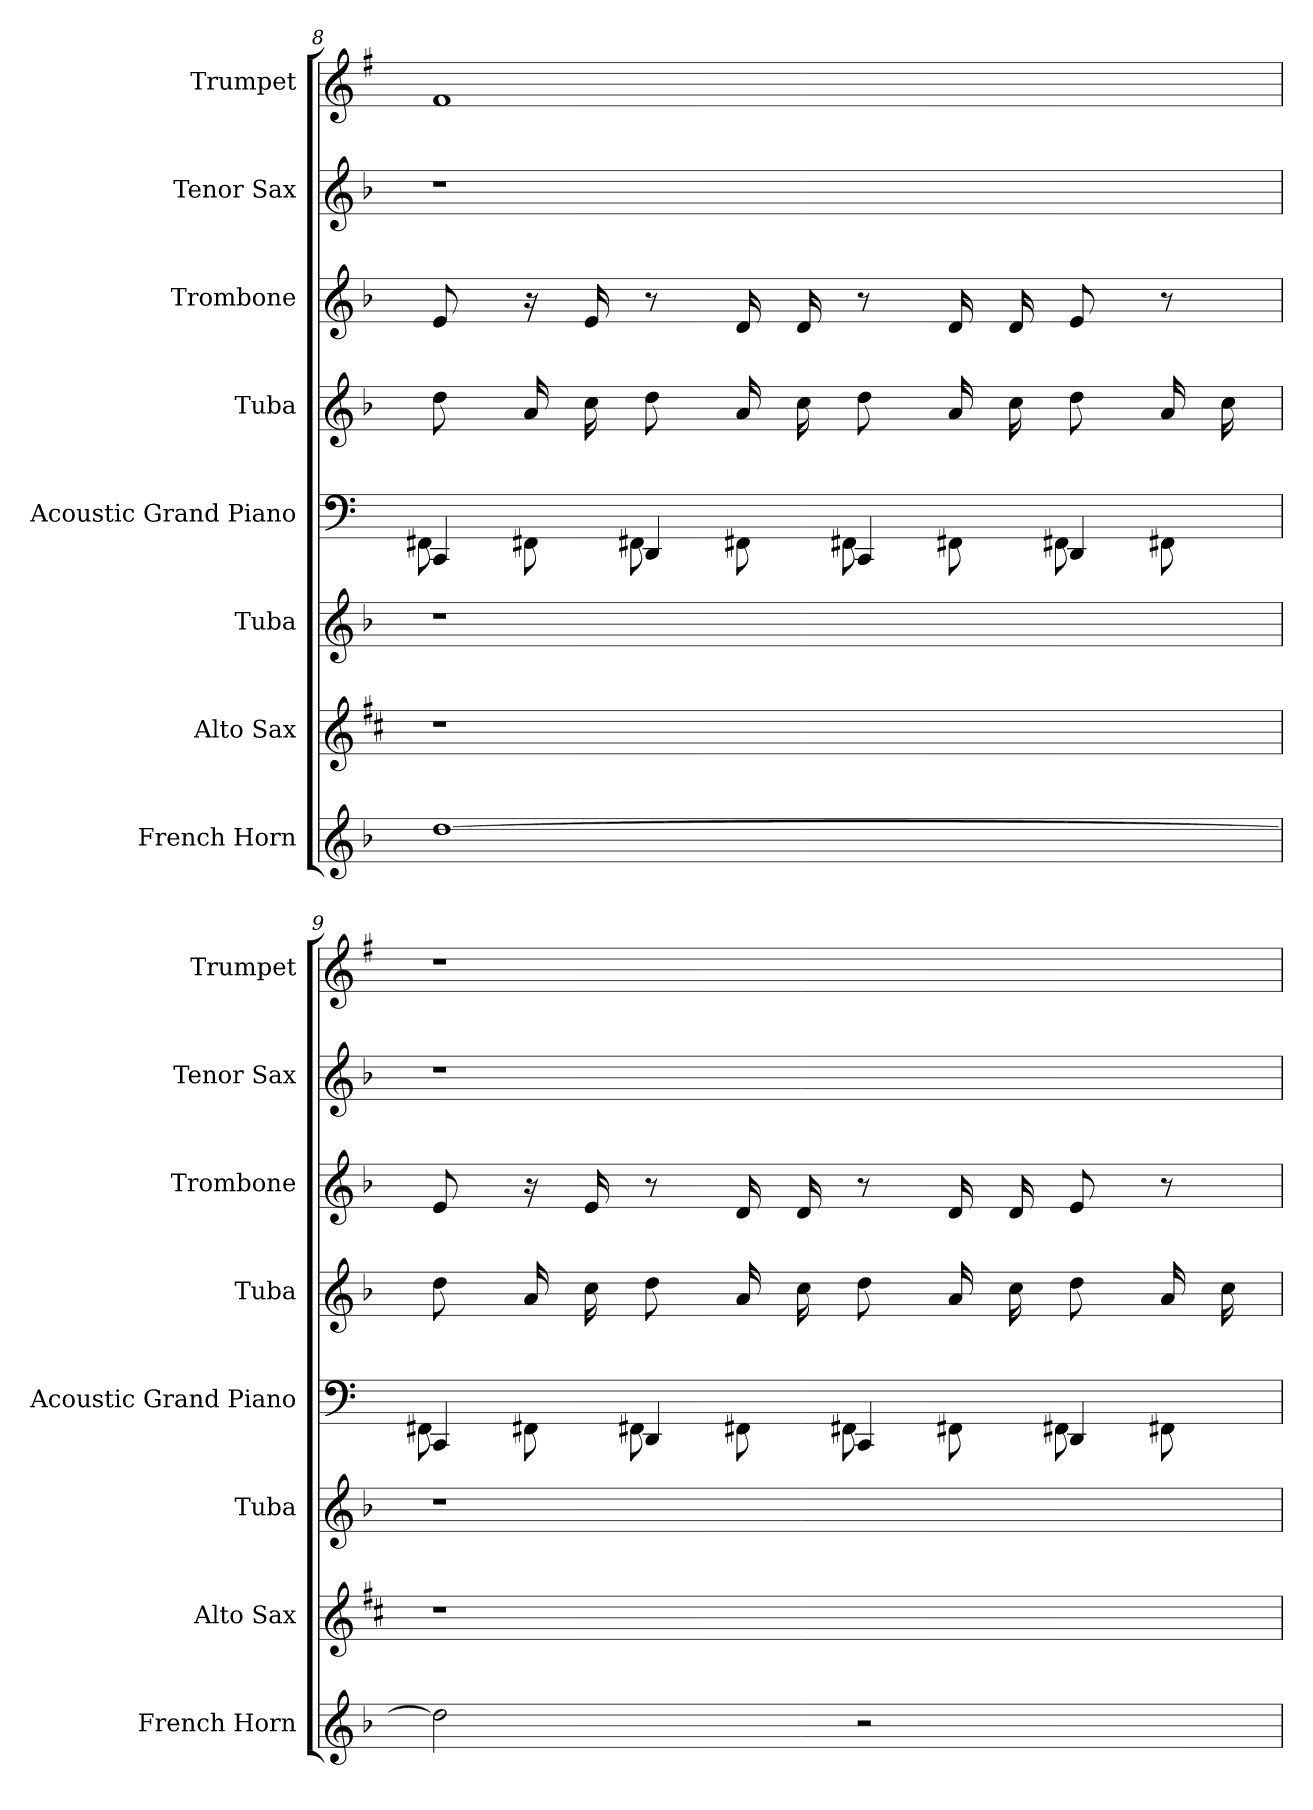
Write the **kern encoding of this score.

**kern	**kern	**kern	**kern	**kern	**kern	**kern	**kern
*part8	*part7	*part6	*part5	*part4	*part3	*part2	*part1
*staff8	*staff7	*staff6	*staff5	*staff4	*staff3	*staff2	*staff1
*I"French Horn	*I"Alto Sax	*I"Tuba	*I"Acoustic Grand Piano	*I"Tuba	*I"Trombone	*I"Tenor Sax	*I"Trumpet
*I'French Horn	*I'Alto Sax	*I'Tuba	*I'Acoustic Grand Piano	*I'Tuba	*I'Trombone	*I'Tenor Sax	*I'Trumpet
*clefG2	*clefG2	*clefG2	*clefF4	*clefG2	*clefG2	*clefG2	*clefG2
*ITrd8c14	*ITrd5c9	*ITrd15c26	*	*ITrd15c26	*ITrd8c14	*ITrd8c14	*ITrd1c2
*k[b-]	*k[b-]	*k[b-]	*	*k[b-]	*k[b-]	*k[b-]	*k[b-]
=8	=8	=8	=8	=8	=8	=8	=8
*	*	*	*^	*	*	*	*
[1d	1r	1r	4CC	8FF#X	8D	8E	1r	1e
.	.	.	.	8FF#X	16AA	16r	.	.
.	.	.	.	.	16C	16E	.	.
.	.	.	4DD	8FF#X	8D	8r	.	.
.	.	.	.	8FF#X	16AA	16D	.	.
.	.	.	.	.	16C	16D	.	.
.	.	.	4CC	8FF#X	8D	8r	.	.
.	.	.	.	8FF#X	16AA	16D	.	.
.	.	.	.	.	16C	16D	.	.
.	.	.	4DD	8FF#X	8D	8E	.	.
.	.	.	.	8FF#X	16AA	8r	.	.
.	.	.	.	.	16C	.	.	.
=9	=9	=9	=9	=9	=9	=9	=9	=9
2d]	1r	1r	4CC	8FF#X	8D	8E	1r	1r
.	.	.	.	8FF#X	16AA	16r	.	.
.	.	.	.	.	16C	16E	.	.
.	.	.	4DD	8FF#X	8D	8r	.	.
.	.	.	.	8FF#X	16AA	16D	.	.
.	.	.	.	.	16C	16D	.	.
2r	.	.	4CC	8FF#X	8D	8r	.	.
.	.	.	.	8FF#X	16AA	16D	.	.
.	.	.	.	.	16C	16D	.	.
.	.	.	4DD	8FF#X	8D	8E	.	.
.	.	.	.	8FF#X	16AA	8r	.	.
.	.	.	.	.	16C	.	.	.
*	*	*	*v	*v	*	*	*	*
=	=	=	=	=	=	=	=
*-	*-	*-	*-	*-	*-	*-	*-
